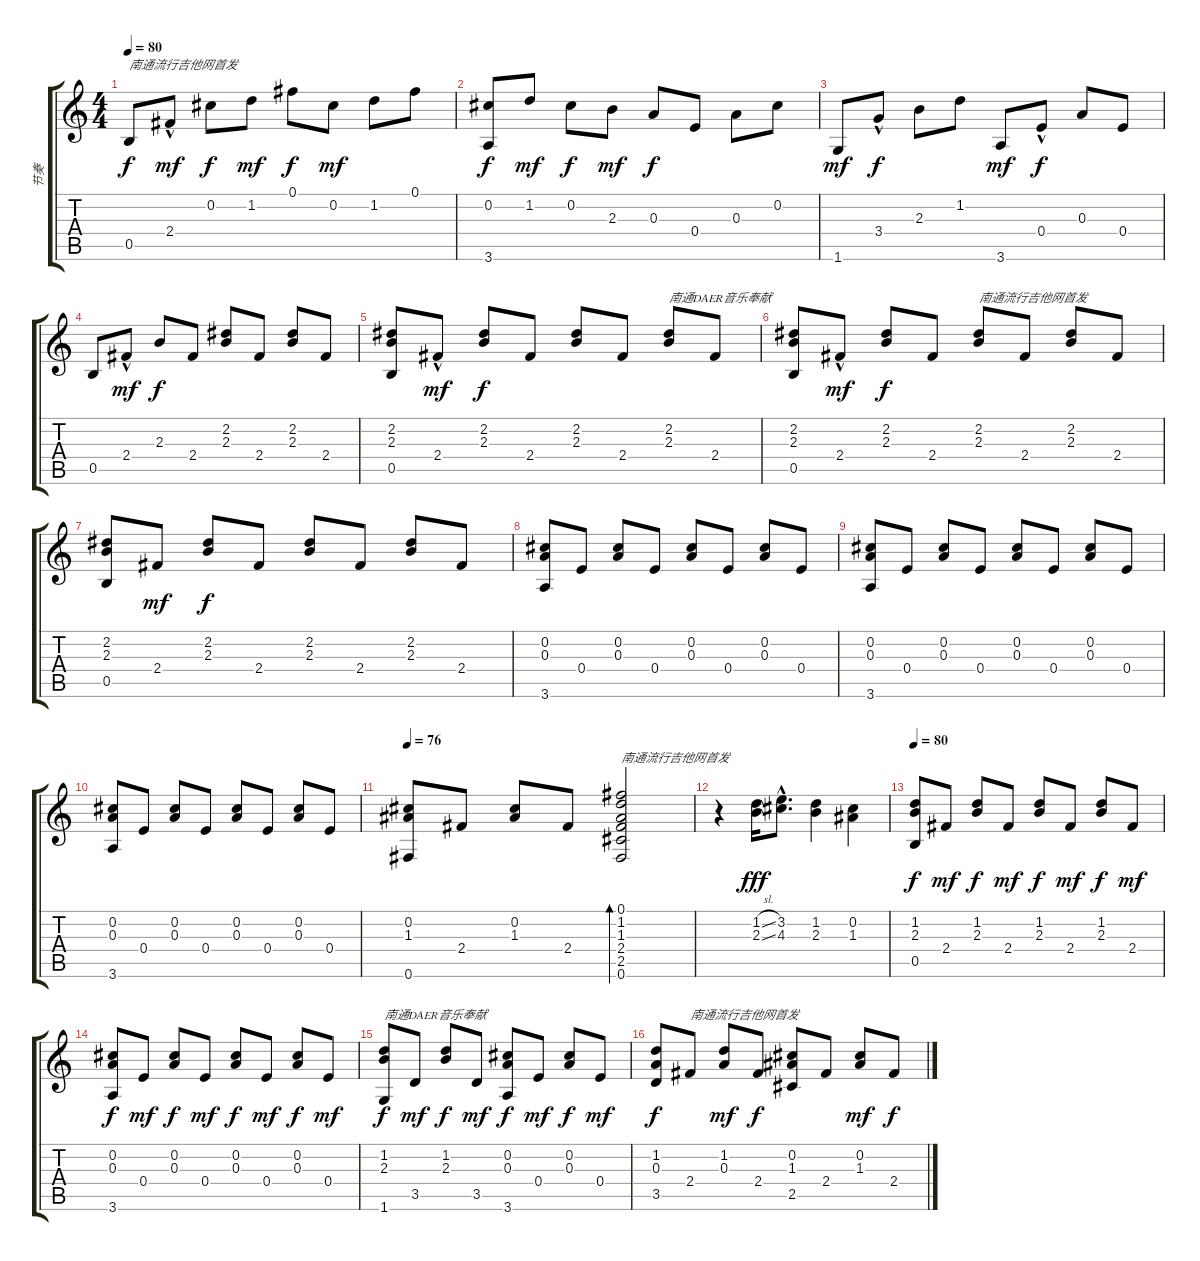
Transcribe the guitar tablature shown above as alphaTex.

\track ("节奏" "节奏") {instrument electricbasspick}
\staff {score tabs}
\tuning (Gb4 Db4 A3 E3 B2 Gb2) {hide}
\ts (4 4)
\tempo 80
\clef g2
\ks c
0.5.8{txt "南通流行吉他网首发" dy f} 2.4{hac}.8{dy mf} 0.2.8{dy f} 1.2.8{dy mf} 0.1.8{dy f} 0.2.8{dy mf} 1.2.8 0.1.8 |
(0.2 3.6).8{dy f} 1.2.8{dy mf} 0.2.8{dy f} 2.3.8{dy mf} 0.3.8{dy f} 0.4.8 0.3.8 0.2.8 |
1.6.8{dy mf} 3.4{hac}.8{dy f} 2.3.8 1.2.8 3.6.8{dy mf} 0.4{hac}.8{dy f} 0.3.8 0.4.8 |
0.5.8{volume 11 instrument acousticguitarnylon} 2.4{hac}.8{dy mf} 2.3.8{dy f} 2.4.8 (2.2 2.3).8 2.4.8 (2.2 2.3).8 2.4.8 |
(2.2 2.3 0.5).8 2.4{hac}.8{dy mf} (2.2 2.3).8{dy f} 2.4.8 (2.2 2.3).8 2.4.8 (2.2 2.3).8{txt "南通DAER音乐奉献"} 2.4.8 |
(2.2 2.3 0.5).8 2.4{hac}.8{dy mf} (2.2 2.3).8{dy f} 2.4.8 (2.2 2.3).8{txt "南通流行吉他网首发"} 2.4.8 (2.2 2.3).8 2.4.8 |
(2.2 2.3 0.5).8 2.4.8{dy mf} (2.2 2.3).8{dy f} 2.4.8 (2.2 2.3).8 2.4.8 (2.2 2.3).8 2.4.8 |
(0.2 0.3 3.6).8 0.4.8 (0.2 0.3).8 0.4.8 (0.2 0.3).8 0.4.8 (0.2 0.3).8 0.4.8 |
(0.2 0.3 3.6).8 0.4.8 (0.2 0.3).8 0.4.8 (0.2 0.3).8 0.4.8 (0.2 0.3).8 0.4.8 |
(0.2 0.3 3.6).8 0.4.8 (0.2 0.3).8 0.4.8 (0.2 0.3).8 0.4.8 (0.2 0.3).8 0.4.8 |
\tempo 76
(0.2 1.3 0.6).8{instrument electricbasspick} 2.4.8 (0.2 1.3).8 2.4.8 (0.1 1.2 1.3 2.4 2.5 0.6).2{bd 480 txt "南通流行吉他网首发"} |
r.4 (1.2{sl} 2.3{sl}).16{dy fff instrument acousticguitarnylon} (3.2{hac} 4.3{hac}).8{d} (1.2 2.3).4 (0.2 1.3).4 |
\tempo 80
(1.2 2.3 0.5).8{dy f instrument electricbasspick} 2.4.8{dy mf} (1.2 2.3).8{dy f} 2.4.8{dy mf} (1.2 2.3).8{dy f} 2.4.8{dy mf} (1.2 2.3).8{dy f} 2.4.8{dy mf} |
(0.2 0.3 3.6).8{dy f} 0.4.8{dy mf} (0.2 0.3).8{dy f} 0.4.8{dy mf} (0.2 0.3).8{dy f} 0.4.8{dy mf} (0.2 0.3).8{dy f} 0.4.8{dy mf} |
(1.2 2.3 1.6).8{txt "南通DAER音乐奉献" dy f} 3.5.8{dy mf} (1.2 2.3).8{dy f} 3.5.8{dy mf} (0.2 0.3 3.6).8{dy f} 0.4.8{dy mf} (0.2 0.3).8{dy f} 0.4.8{dy mf} |
(1.2 0.3 3.5).8{dy f} 2.4.8{txt "南通流行吉他网首发"} (1.2 0.3).8{dy mf} 2.4.8{dy f} (0.2 1.3 2.5).8 2.4.8 (0.2 1.3).8{dy mf} 2.4.8{dy f}
